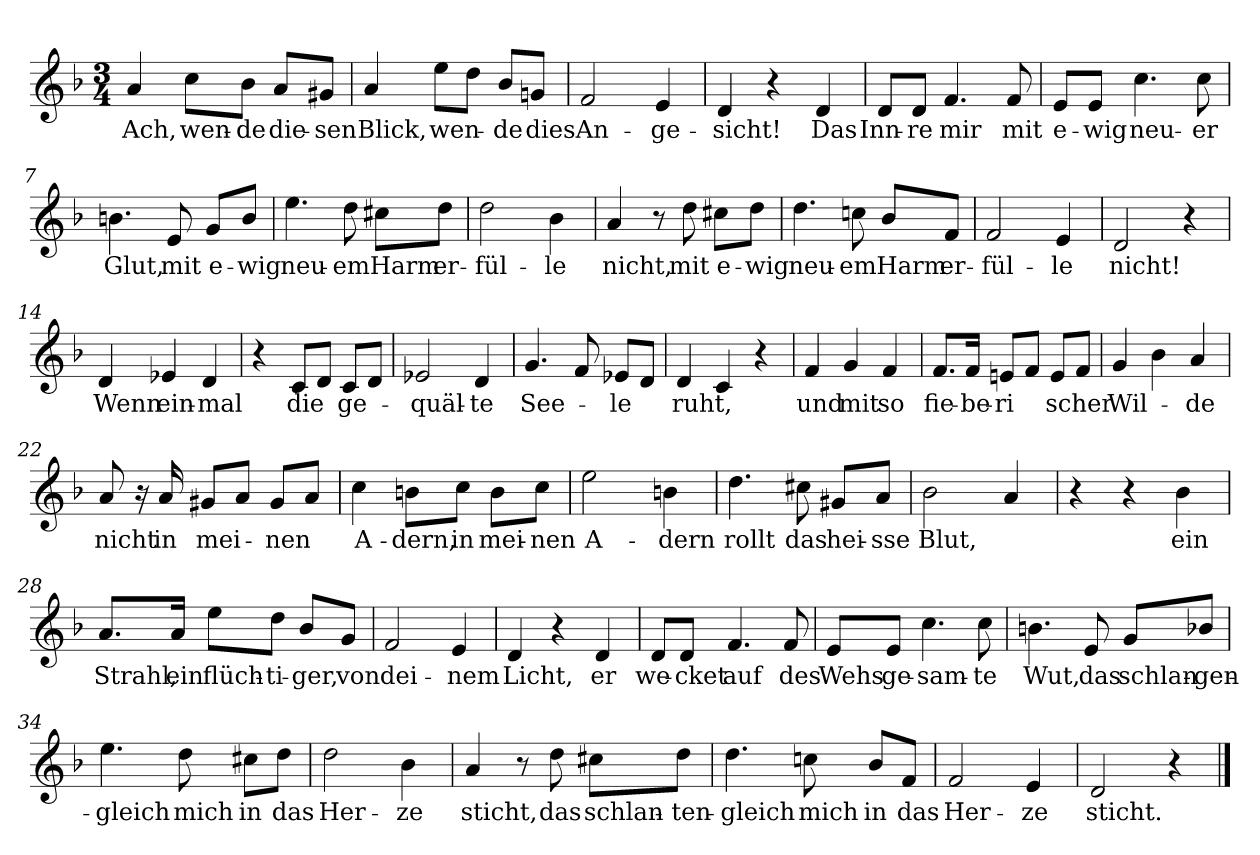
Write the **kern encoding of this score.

**kern	**text
*part1	*part1
*staff1	*staff1
*clefG2	*
*k[b-]	*
*M3/4	*
=1	=1
!	!LO:LY:b
4a/	Ach,
!	!LO:LY:b
8cc\L	wen-
!	!LO:LY:b
8b-\J	-de
!	!LO:LY:b
8a/L	die-
!	!LO:LY:b
8g#X/J	-sen
=2	=2
!	!LO:LY:b
4a/	Blick,
!	!LO:LY:b
8ee\L	wen-
8dd\J	.
!	!LO:LY:b
8b-/L	-de
!	!LO:LY:b
8gn/J	dies
=3	=3
!	!LO:LY:b
2f/	An-
!	!LO:LY:b
4e/	-ge-
=4	=4
!	!LO:LY:b
4d/	-sicht!
4r	.
!	!LO:LY:b
4d/	Das
=5	=5
!	!LO:LY:b
8d/L	Inn-
!	!LO:LY:b
8d/J	-re
!	!LO:LY:b
4.f/	mir
!	!LO:LY:b
8f/	mit
=6	=6
!	!LO:LY:b
8e/L	e-
!	!LO:LY:b
8e/J	-wig
!	!LO:LY:b
4.cc\	neu-
!	!LO:LY:b
8cc\	-er
=7	=7
!	!LO:LY:b
4.bn\	Glut,
!	!LO:LY:b
8e/	mit
!	!LO:LY:b
8g/L	e-
!	!LO:LY:b
8b/J	-wig
!!LO:LB:g=z
=8	=8
!	!LO:LY:b
4.ee\	neu-
!	!LO:LY:b
8dd\	-em
!	!LO:LY:b
8cc#X\L	Harm
!	!LO:LY:b
8dd\J	er-
=9	=9
!	!LO:LY:b
2dd\	-fül-
!	!LO:LY:b
4b-\	-le
=10	=10
!	!LO:LY:b
4a/	nicht,
8r	.
!	!LO:LY:b
8dd\	mit
!	!LO:LY:b
8cc#X\L	e-
!	!LO:LY:b
8dd\J	-wig
=11	=11
!	!LO:LY:b
4.dd\	neu-
!	!LO:LY:b
8ccn\	-em
!	!LO:LY:b
8b-/L	Harm
!	!LO:LY:b
8f/J	er-
=12	=12
!	!LO:LY:b
2f/	-fül-
!	!LO:LY:b
4e/	-le
=13	=13
!	!LO:LY:b
2d/	nicht!
4r	.
=14	=14
!	!LO:LY:b
4d/	Wenn
!	!LO:LY:b
4e-X/	ein-
!	!LO:LY:b
4d/	-mal
=15	=15
4r	.
!	!LO:LY:b
8c/L	die
8d/J	.
!	!LO:LY:b
8c/L	ge-
8d/J	.
=16	=16
!	!LO:LY:b
2e-X/	-quäl-
!	!LO:LY:b
4d/	-te
!!LO:LB:g=z
=17	=17
!	!LO:LY:b
4.g/	See-
8f/	.
!	!LO:LY:b
8e-X/L	-le
8d/J	.
=18	=18
!	!LO:LY:b
4d/	ruht,
4c/	.
4r	.
=19	=19
!	!LO:LY:b
4f/	und
!	!LO:LY:b
4g/	mit
!	!LO:LY:b
4f/	so
=20	=20
!	!LO:LY:b
8.f/L	fie-
!	!LO:LY:b
16f/Jk	-be-
!	!LO:LY:b
8en/L	-ri
8f/J	.
!	!LO:LY:b
8e/L	-scher
8f/J	.
=21	=21
!	!LO:LY:b
4g/	Wil-
4b-\	.
!	!LO:LY:b
4a/	-de
=22	=22
!	!LO:LY:b
8a/	nicht
16r	.
!	!LO:LY:b
16a/	in
!	!LO:LY:b
8g#X/L	mei-
8a/J	.
!	!LO:LY:b
8g#/L	-nen
8a/J	.
=23	=23
!	!LO:LY:b
4cc\	A-
!	!LO:LY:b
8bn\L	-dern,
!	!LO:LY:b
8cc\J	in
!	!LO:LY:b
8b\L	mei-
!	!LO:LY:b
8cc\J	-nen
=24	=24
!	!LO:LY:b
2ee\	A-
!	!LO:LY:b
4bn\	-dern
!!LO:LB:g=z
=25	=25
!	!LO:LY:b
4.dd\	rollt
!	!LO:LY:b
8cc#X\	das
!	!LO:LY:b
8g#X/L	hei-
!	!LO:LY:b
8a/J	-sse
=26	=26
!	!LO:LY:b
2b-\	Blut,
4a/	.
=27	=27
4r	.
4r	.
!	!LO:LY:b
4b-\	ein
=28	=28
!	!LO:LY:b
8.a/L	Strahl,
!	!LO:LY:b
16a/Jk	ein
!	!LO:LY:b
8ee\L	flüch-
!	!LO:LY:b
8dd\J	-ti-
!	!LO:LY:b
8b-/L	-ger,
!	!LO:LY:b
8g/J	von
=29	=29
!	!LO:LY:b
2f/	dei-
!	!LO:LY:b
4e/	-nem
=30	=30
!	!LO:LY:b
4d/	Licht,
4r	.
!	!LO:LY:b
4d/	er
=31	=31
!	!LO:LY:b
8d/L	we-
!	!LO:LY:b
8d/J	-cket
!	!LO:LY:b
4.f/	auf
!	!LO:LY:b
8f/	des
=32	=32
!	!LO:LY:b
8e/L	Wehs
!	!LO:LY:b
8e/J	ge-
!	!LO:LY:b
4.cc\	-sam-
!	!LO:LY:b
8cc\	-te
!!LO:LB:g=z
=33	=33
!	!LO:LY:b
4.bn\	Wut,
!	!LO:LY:b
8e/	das
!	!LO:LY:b
8g/L	schlan-
!	!LO:LY:b
8b-X/J	-gen-
=34	=34
!	!LO:LY:b
4.ee\	-gleich
!	!LO:LY:b
8dd\	mich
!	!LO:LY:b
8cc#X\L	in
!	!LO:LY:b
8dd\J	das
=35	=35
!	!LO:LY:b
2dd\	Her-
!	!LO:LY:b
4b-\	-ze
=36	=36
!	!LO:LY:b
4a/	sticht,
8r	.
!	!LO:LY:b
8dd\	das
!	!LO:LY:b
8cc#X\L	schlan-
!	!LO:LY:b
8dd\J	-ten-
=37	=37
!	!LO:LY:b
4.dd\	-gleich
!	!LO:LY:b
8ccn\	mich
!	!LO:LY:b
8b-/L	in
!	!LO:LY:b
8f/J	das
=38	=38
!	!LO:LY:b
2f/	Her-
!	!LO:LY:b
4e/	-ze
=39	=39
!	!LO:LY:b
2d/	sticht.
4r	.
==	==
*-	*-
